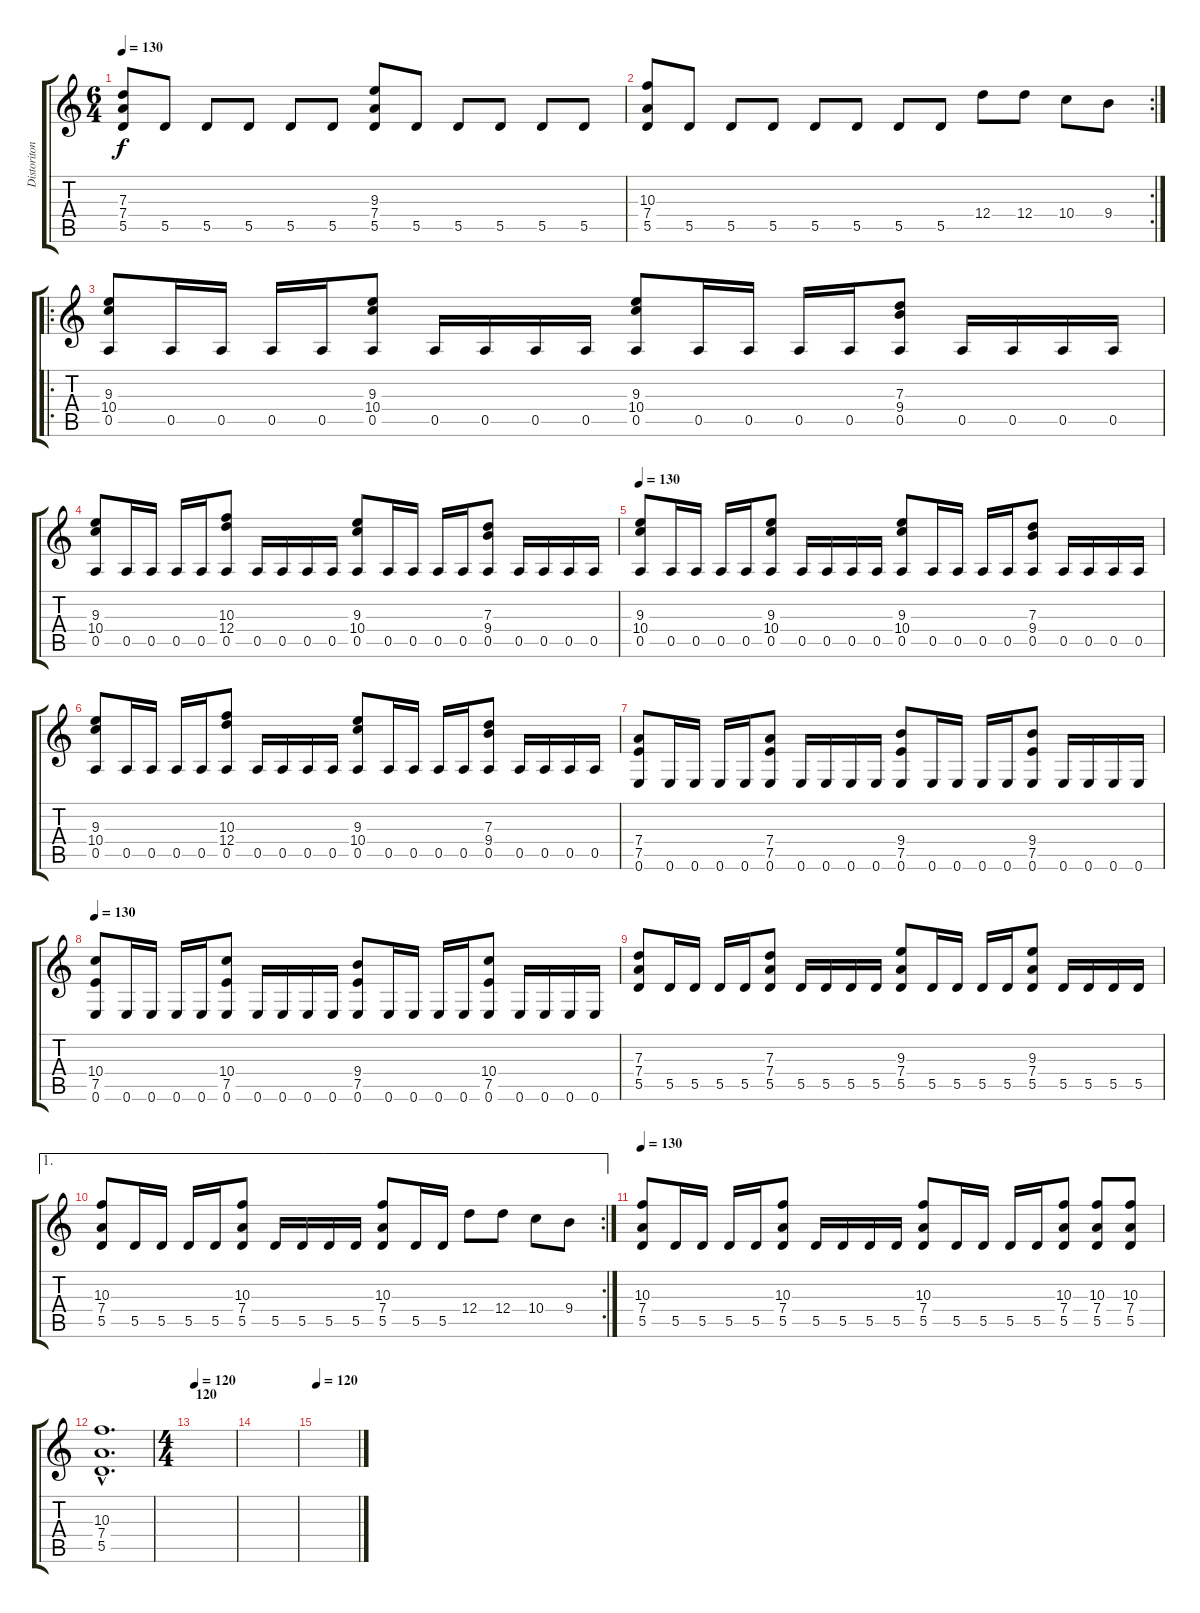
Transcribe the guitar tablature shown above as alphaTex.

\track ("Distoriton Guitar" "Distoriton") {instrument distortionguitar}
\staff {score tabs}
\tuning (E4 B3 G3 D3 A2 E2) {hide}
\ts (6 4)
\tempo 130
\clef g2
\ks c
(7.3 7.4 5.5).8{dy f} 5.5.8 5.5.8 5.5.8 5.5.8 5.5.8 (9.3 7.4 5.5).8 5.5.8 5.5.8 5.5.8 5.5.8 5.5.8 |
\rc 2
(10.3 7.4 5.5).8 5.5.8 5.5.8 5.5.8 5.5.8 5.5.8 5.5.8 5.5.8 12.4.8 12.4.8 10.4.8 9.4.8 |
\ro
(9.3 10.4 0.5).8 0.5.16 0.5.16 0.5.16 0.5.16 (9.3 10.4 0.5).8 0.5.16 0.5.16 0.5.16 0.5.16 (9.3 10.4 0.5).8 0.5.16 0.5.16 0.5.16 0.5.16 (7.3 9.4 0.5).8 0.5.16 0.5.16 0.5.16 0.5.16 |
(9.3 10.4 0.5).8 0.5.16 0.5.16 0.5.16 0.5.16 (10.3 12.4 0.5).8 0.5.16 0.5.16 0.5.16 0.5.16 (9.3 10.4 0.5).8 0.5.16 0.5.16 0.5.16 0.5.16 (7.3 9.4 0.5).8 0.5.16 0.5.16 0.5.16 0.5.16 |
\tempo 130
(9.3 10.4 0.5).8 0.5.16 0.5.16 0.5.16 0.5.16 (9.3 10.4 0.5).8 0.5.16 0.5.16 0.5.16 0.5.16 (9.3 10.4 0.5).8 0.5.16 0.5.16 0.5.16 0.5.16 (7.3 9.4 0.5).8 0.5.16 0.5.16 0.5.16 0.5.16 |
(9.3 10.4 0.5).8 0.5.16 0.5.16 0.5.16 0.5.16 (10.3 12.4 0.5).8 0.5.16 0.5.16 0.5.16 0.5.16 (9.3 10.4 0.5).8 0.5.16 0.5.16 0.5.16 0.5.16 (7.3 9.4 0.5).8 0.5.16 0.5.16 0.5.16 0.5.16 |
(7.4 7.5 0.6).8 0.6.16 0.6.16 0.6.16 0.6.16 (7.4 7.5 0.6).8 0.6.16 0.6.16 0.6.16 0.6.16 (9.4 7.5 0.6).8 0.6.16 0.6.16 0.6.16 0.6.16 (9.4 7.5 0.6).8 0.6.16 0.6.16 0.6.16 0.6.16 |
\tempo 130
(10.4 7.5 0.6).8 0.6.16 0.6.16 0.6.16 0.6.16 (10.4 7.5 0.6).8 0.6.16 0.6.16 0.6.16 0.6.16 (9.4 7.5 0.6).8 0.6.16 0.6.16 0.6.16 0.6.16 (10.4 7.5 0.6).8 0.6.16 0.6.16 0.6.16 0.6.16 |
(7.3 7.4 5.5).8 5.5.16 5.5.16 5.5.16 5.5.16 (7.3 7.4 5.5).8 5.5.16 5.5.16 5.5.16 5.5.16 (9.3 7.4 5.5).8 5.5.16 5.5.16 5.5.16 5.5.16 (9.3 7.4 5.5).8 5.5.16 5.5.16 5.5.16 5.5.16 |
\ae 1
\rc 2
(10.3 7.4 5.5).8 5.5.16 5.5.16 5.5.16 5.5.16 (10.3 7.4 5.5).8 5.5.16 5.5.16 5.5.16 5.5.16 (10.3 7.4 5.5).8 5.5.16 5.5.16 12.4.8 12.4.8 10.4.8 9.4.8 |
\tempo 130
(10.3 7.4 5.5).8 5.5.16 5.5.16 5.5.16 5.5.16 (10.3 7.4 5.5).8 5.5.16 5.5.16 5.5.16 5.5.16 (10.3 7.4 5.5).8 5.5.16 5.5.16 5.5.16 5.5.16 (10.3 7.4 5.5).8 (10.3 7.4 5.5).8 (10.3 7.4 5.5).8 |
(10.3{hac} 7.4{hac} 5.5{hac}).1{d} |
\ts (4 4)
\section ("" "120")
\tempo 120
|
|
\tempo 120
